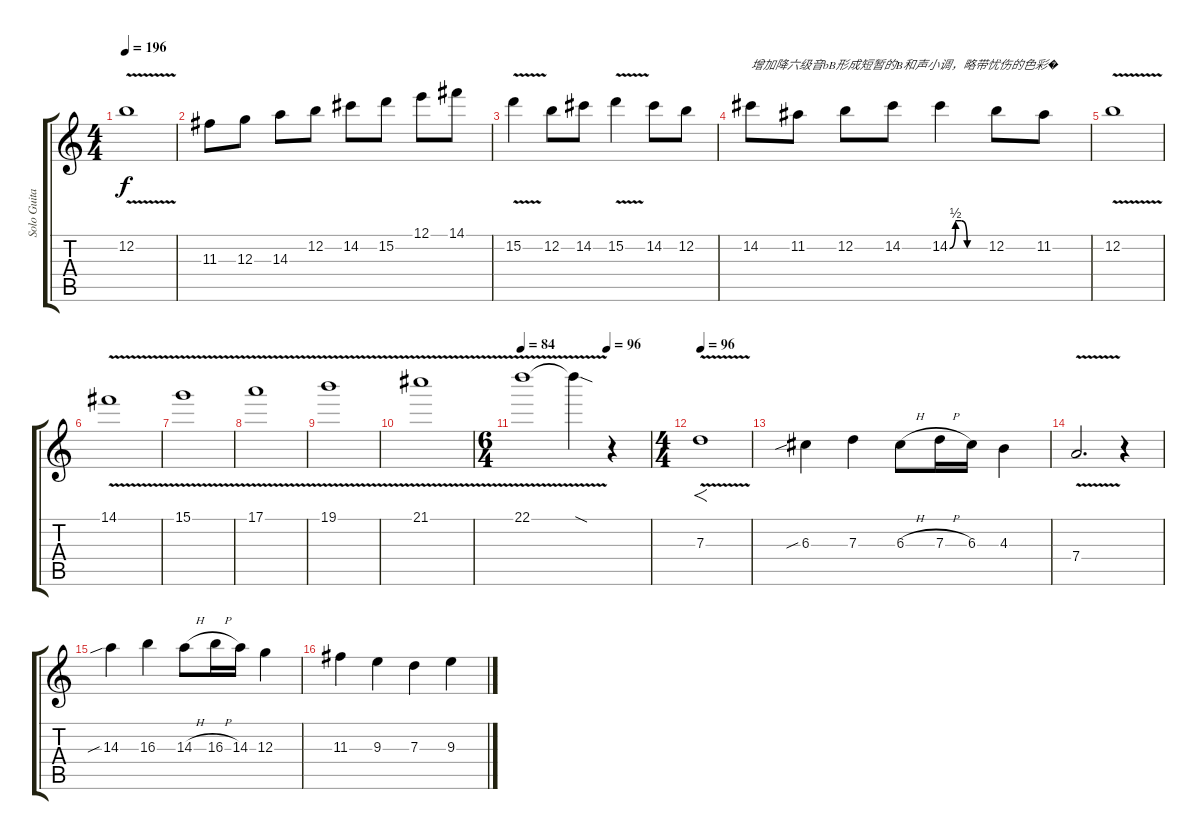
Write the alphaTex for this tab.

\track ("Solo Guitar(L)" "Solo Guita") {instrument distortionguitar}
\staff {score tabs}
\tuning (E4 B3 G3 D3 A2 E2) {hide}
\ts (4 4)
\tempo 196
\clef g2
\ks c
12.2{v}.1{dy f} |
11.3.8 12.3.8 14.3.8 12.2.8 14.2.8 15.2.8 12.1.8 14.1.8 |
15.2{v}.4 12.2.8 14.2.8 15.2{v}.4 14.2.8 12.2.8 |
14.2.8{txt "增加降六级音bB形成短暂的B和声小调，略带忧伤的色彩�"} 11.2.8 12.2.8 14.2.8 14.2{be (custom 0 0 10 2 20 2 30 0 60 0)}.4 12.2.8 11.2.8 |
12.2{v}.1 |
14.1{v}.1 |
15.1{v}.1 |
17.1{v}.1 |
19.1{v}.1 |
21.1{v}.1 |
\ts (6 4)
\tempo 84
\tempo (96 0.6666666666666666)
22.1{v}.1 22.1{sod t}.4 r.4 |
\ts (4 4)
\tempo (96 0.03125)
7.3{v}.1{f} |
6.3{sib}.4 7.3.4 6.3{h}.8 7.3{h}.16 6.3.16 4.3.4 |
7.4{v}.2{d} r.4 |
14.3{sib}.4 16.3.4 14.3{h}.8 16.3{h}.16 14.3.16 12.3.4 |
11.3.4 9.3.4 7.3.4 9.3.4
